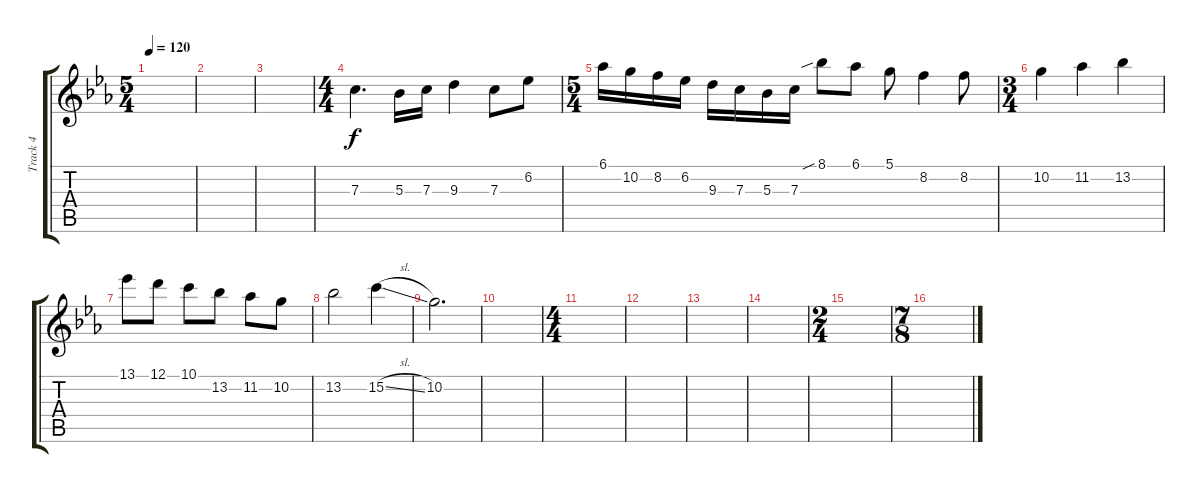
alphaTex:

\track ("Track 4" "Track 4") {instrument distortionguitar}
\staff {score tabs}
\tuning (D4 A3 F3 C3 G2 C2) {hide}
\ts (5 4)
\tempo 120
\clef g2
\ks eb
|
|
|
\ts (4 4)
7.3.4{d} 5.3.16 7.3.16 9.3.4 7.3.8 6.2.8 |
\ts (5 4)
6.1.16 10.2.16 8.2.16 6.2.16 9.3.16 7.3.16 5.3.16 7.3.16 8.1{sib}.8 6.1.8 5.1.8 8.2.4 8.2.8 |
\ts (3 4)
10.2.4 11.2.4 13.2.4 |
13.1.8 12.1.8 10.1.8 13.2.8 11.2.8 10.2.8 |
13.2.2 15.2{sl}.4 |
10.2.2{d} |
|
\ts (4 4)
|
|
|
|
\ts (2 4)
|
\ts (7 8)
